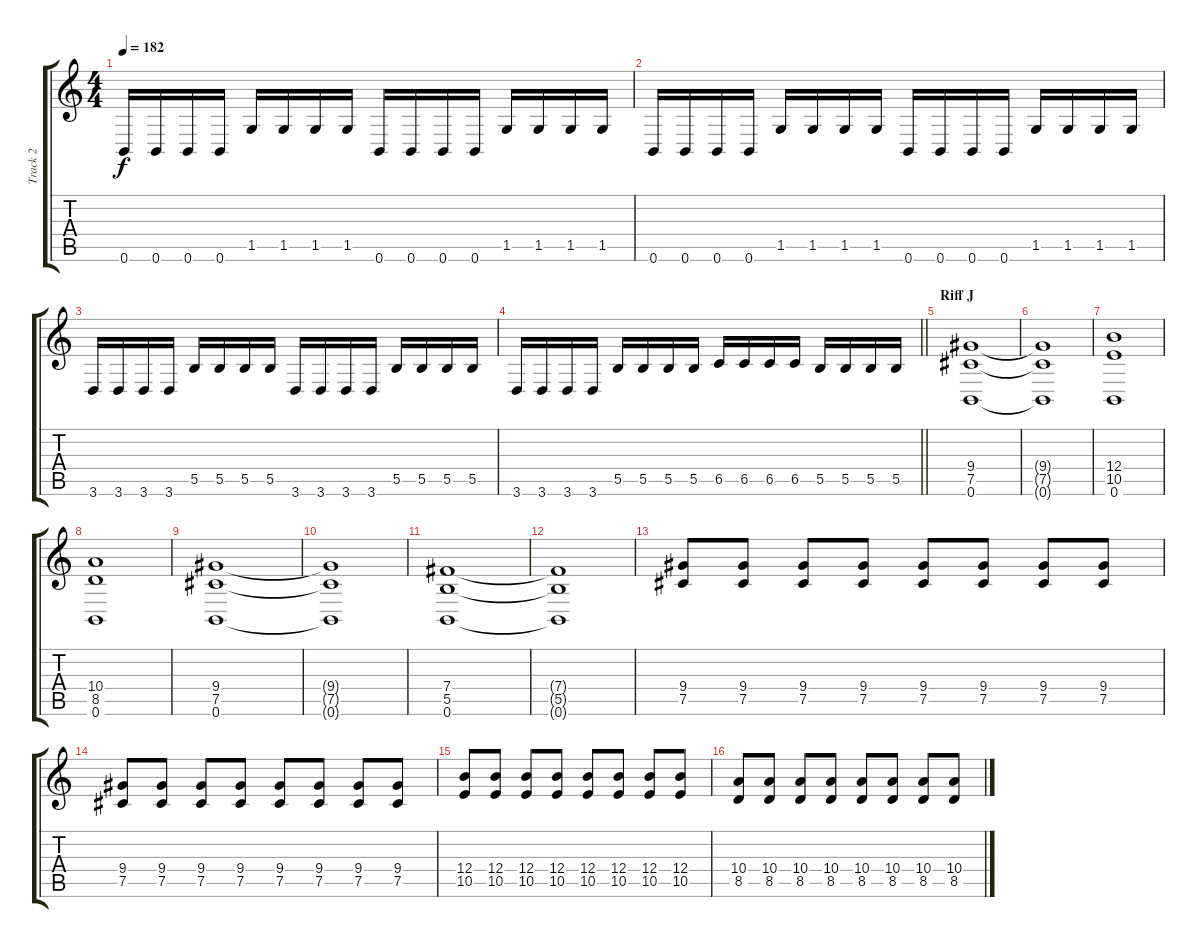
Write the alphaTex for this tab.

\track ("Track 2" "Track 2") {instrument overdrivenguitar}
\staff {score tabs}
\tuning (Db4 Ab3 E3 B2 Gb2 B1) {hide}
\ts (4 4)
\tempo 182
\clef g2
\ks c
0.6.16{dy f} 0.6.16 0.6.16 0.6.16 1.5.16 1.5.16 1.5.16 1.5.16 0.6.16 0.6.16 0.6.16 0.6.16 1.5.16 1.5.16 1.5.16 1.5.16 |
0.6.16 0.6.16 0.6.16 0.6.16 1.5.16 1.5.16 1.5.16 1.5.16 0.6.16 0.6.16 0.6.16 0.6.16 1.5.16 1.5.16 1.5.16 1.5.16 |
3.6.16 3.6.16 3.6.16 3.6.16 5.5.16 5.5.16 5.5.16 5.5.16 3.6.16 3.6.16 3.6.16 3.6.16 5.5.16 5.5.16 5.5.16 5.5.16 |
\barLineRight lightlight
3.6.16 3.6.16 3.6.16 3.6.16 5.5.16 5.5.16 5.5.16 5.5.16 6.5.16 6.5.16 6.5.16 6.5.16 5.5.16 5.5.16 5.5.16 5.5.16 |
\section ("" "Riff J")
(9.4 7.5 0.6).1 |
(9.4{t} 7.5{t} 0.6{t}).1 |
(12.4 10.5 0.6).1 |
(10.4 8.5 0.6).1 |
(9.4 7.5 0.6).1 |
(9.4{t} 7.5{t} 0.6{t}).1 |
(7.4 5.5 0.6).1 |
(7.4{t} 5.5{t} 0.6{t}).1 |
(9.4 7.5).8 (9.4 7.5).8 (9.4 7.5).8 (9.4 7.5).8 (9.4 7.5).8 (9.4 7.5).8 (9.4 7.5).8 (9.4 7.5).8 |
(9.4 7.5).8 (9.4 7.5).8 (9.4 7.5).8 (9.4 7.5).8 (9.4 7.5).8 (9.4 7.5).8 (9.4 7.5).8 (9.4 7.5).8 |
(12.4 10.5).8 (12.4 10.5).8 (12.4 10.5).8 (12.4 10.5).8 (12.4 10.5).8 (12.4 10.5).8 (12.4 10.5).8 (12.4 10.5).8 |
(10.4 8.5).8 (10.4 8.5).8 (10.4 8.5).8 (10.4 8.5).8 (10.4 8.5).8 (10.4 8.5).8 (10.4 8.5).8 (10.4 8.5).8
